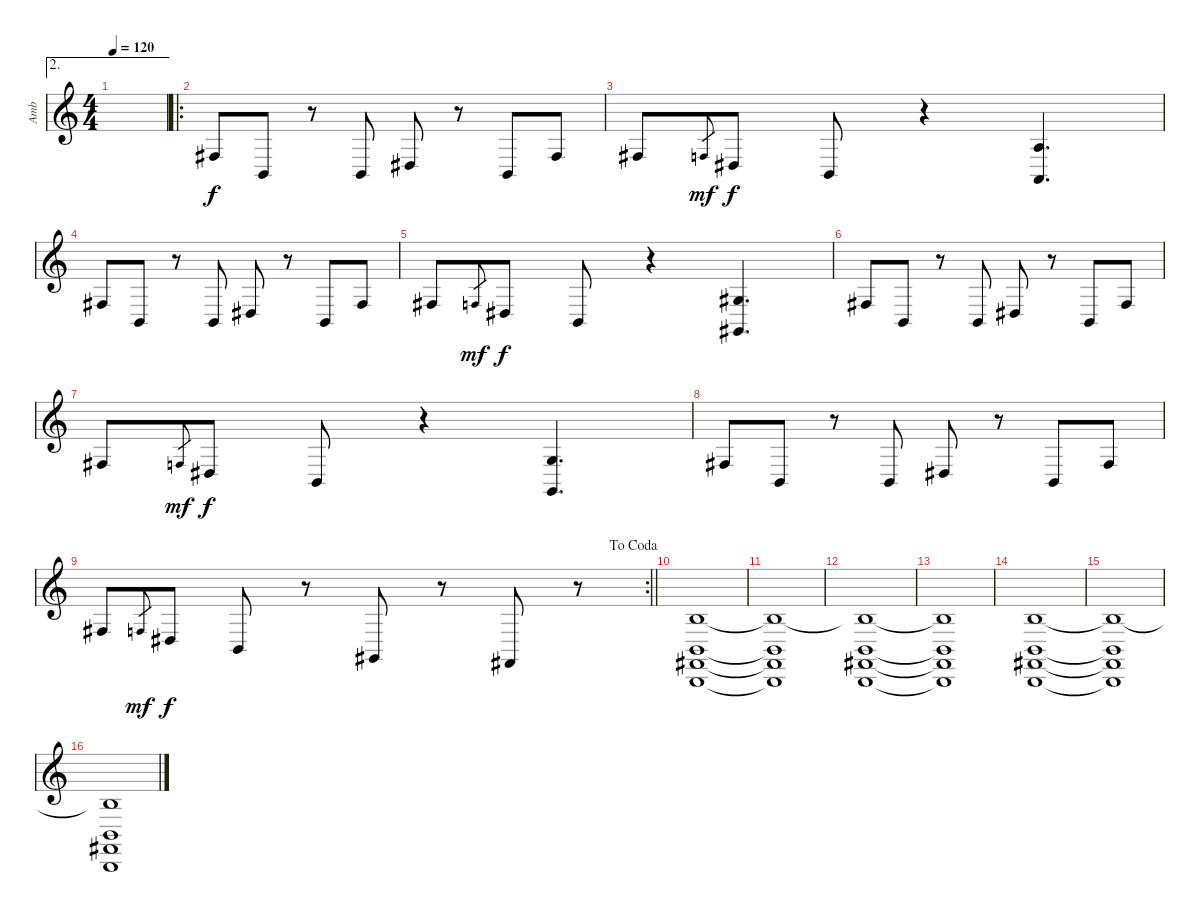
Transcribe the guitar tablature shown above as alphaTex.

\track ("Amb" "Amb") {instrument brightacousticpiano}
\staff {score}
\tuning (Db4 Ab3 E3 B2 Gb2 B1) {hide}
\ae 2
\ts (4 4)
\tempo 120
\clef g2
\ks c
|
\ro
7.4.8 0.4.8 r.8 0.4.8 4.4.8 r.8 0.4.8 7.4.8 |
7.4.8 6.4.8{gr dy mf} 4.4.8{dy f} 0.4.8 r.4 (5.3 3.5).4{d} |
7.4.8 0.4.8 r.8 0.4.8 4.4.8 r.8 0.4.8 7.4.8 |
7.4.8 6.4.8{gr dy mf} 4.4.8{dy f} 0.4.8 r.4 (4.3 2.5).4{d} |
7.4.8 0.4.8 r.8 0.4.8 4.4.8 r.8 0.4.8 7.4.8 |
7.4.8 6.4.8{gr dy mf} 4.4.8{dy f} 0.4.8 r.4 (3.3 1.5).4{d} |
7.4.8 0.4.8 r.8 0.4.8 4.4.8 r.8 0.4.8 7.4.8 |
\rc 2
\jump dacoda
\barLineRight lightlight
7.4.8 6.4.8{gr dy mf} 4.4.8{dy f} 0.4.8 r.8 2.5.8 r.8 0.5.8 r.8 |
(3.2 0.4 0.5 0.6).1 |
(3.2{t} 0.4{t} 0.5{t} 0.6{t}).1 |
(3.2{t} 0.4 0.5 0.6).1 |
(3.2{t} 0.4{t} 0.5{t} 0.6{t}).1 |
(3.2 0.4 0.5 0.6).1 |
(3.2{t} 0.4{t} 0.5{t} 0.6{t}).1 |
(3.2{t} 0.4 0.5 0.6).1
